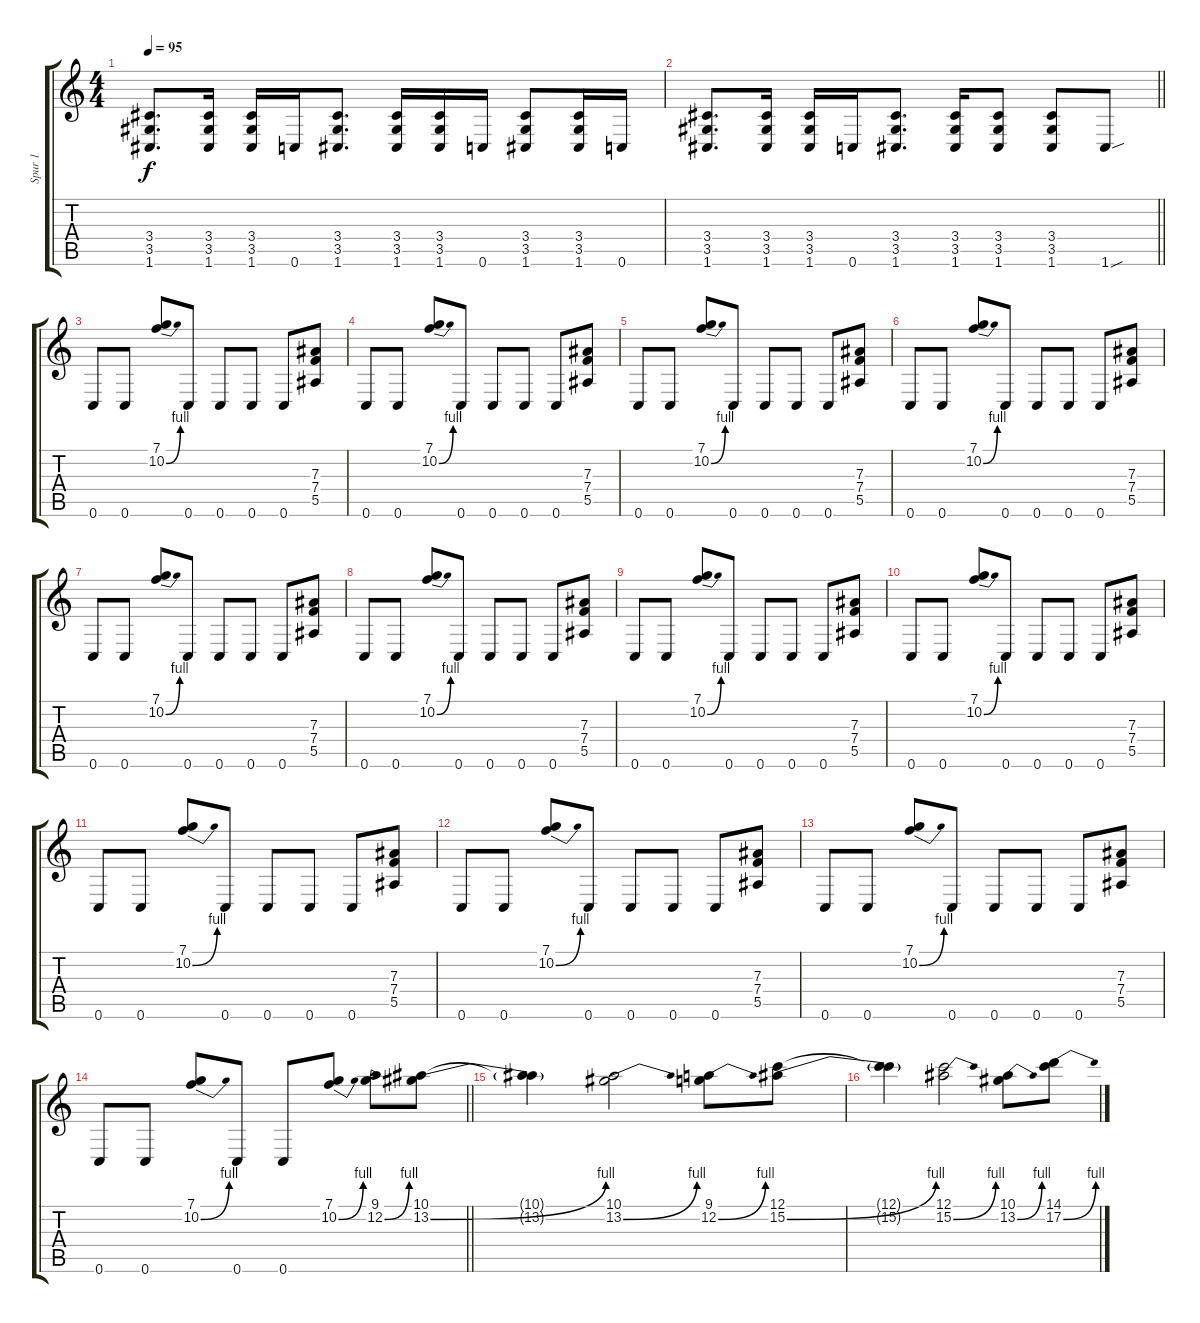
\track ("Spur 1" "Spur 1") {instrument distortionguitar}
\staff {score tabs}
\tuning (C4 G3 Eb3 Bb2 F2 C2) {hide}
\ts (4 4)
\tempo 95
\clef g2
\ks c
(3.4 3.5 1.6).8{d dy f} (3.4 3.5 1.6).16 (3.4 3.5 1.6).16 0.6.16 (3.4 3.5 1.6).8{d} (3.4 3.5 1.6).16 (3.4 3.5 1.6).16 0.6.16 (3.4 3.5 1.6).8 (3.4 3.5 1.6).16 0.6.16 |
\barLineRight lightlight
(3.4 3.5 1.6).8{d} (3.4 3.5 1.6).16 (3.4 3.5 1.6).16 0.6.16 (3.4 3.5 1.6).8{d} (3.4 3.5 1.6).16 (3.4 3.5 1.6).8 (3.4 3.5 1.6).8 1.6{sou}.8 |
0.6.8 0.6.8 (7.1 10.2{be (bend 0 0 60 4)}).8 0.6.8 0.6.8 0.6.8 0.6.8 (7.3 7.4 5.5).8 |
0.6.8 0.6.8 (7.1 10.2{be (bend 0 0 60 4)}).8 0.6.8 0.6.8 0.6.8 0.6.8 (7.3 7.4 5.5).8 |
0.6.8 0.6.8 (7.1 10.2{be (bend 0 0 60 4)}).8 0.6.8 0.6.8 0.6.8 0.6.8 (7.3 7.4 5.5).8 |
0.6.8 0.6.8 (7.1 10.2{be (bend 0 0 60 4)}).8 0.6.8 0.6.8 0.6.8 0.6.8 (7.3 7.4 5.5).8 |
0.6.8 0.6.8 (7.1 10.2{be (bend 0 0 60 4)}).8 0.6.8 0.6.8 0.6.8 0.6.8 (7.3 7.4 5.5).8 |
0.6.8 0.6.8 (7.1 10.2{be (bend 0 0 60 4)}).8 0.6.8 0.6.8 0.6.8 0.6.8 (7.3 7.4 5.5).8 |
0.6.8 0.6.8 (7.1 10.2{be (bend 0 0 60 4)}).8 0.6.8 0.6.8 0.6.8 0.6.8 (7.3 7.4 5.5).8 |
0.6.8 0.6.8 (7.1 10.2{be (bend 0 0 60 4)}).8 0.6.8 0.6.8 0.6.8 0.6.8 (7.3 7.4 5.5).8 |
0.6.8 0.6.8 (7.1 10.2{be (bend 0 0 60 4)}).8 0.6.8 0.6.8 0.6.8 0.6.8 (7.3 7.4 5.5).8 |
0.6.8 0.6.8 (7.1 10.2{be (bend 0 0 60 4)}).8 0.6.8 0.6.8 0.6.8 0.6.8 (7.3 7.4 5.5).8 |
0.6.8 0.6.8 (7.1 10.2{be (bend 0 0 60 4)}).8 0.6.8 0.6.8 0.6.8 0.6.8 (7.3 7.4 5.5).8 |
\barLineRight lightlight
0.6.8 0.6.8 (7.1 10.2{be (bend 0 0 60 4)}).8 0.6.8 0.6.8 (7.1 10.2{be (bend 0 0 60 4)}).8 (9.1 12.2{be (bend 0 0 60 4)}).8 (10.1 13.2{be (bend 0 0 60 4)}).8 |
(10.1{t} 13.2{t}).4 (10.1 13.2{be (bend 0 0 60 4)}).2 (9.1 12.2{be (bend 0 0 60 4)}).8 (12.1 15.2{be (bend 0 0 60 4)}).8 |
(12.1{t} 15.2{t}).4 (12.1 15.2{be (bend 0 0 60 4)}).2 (10.1 13.2{be (bend 0 0 60 4)}).8 (14.1 17.2{be (bend 0 0 60 4)}).8
